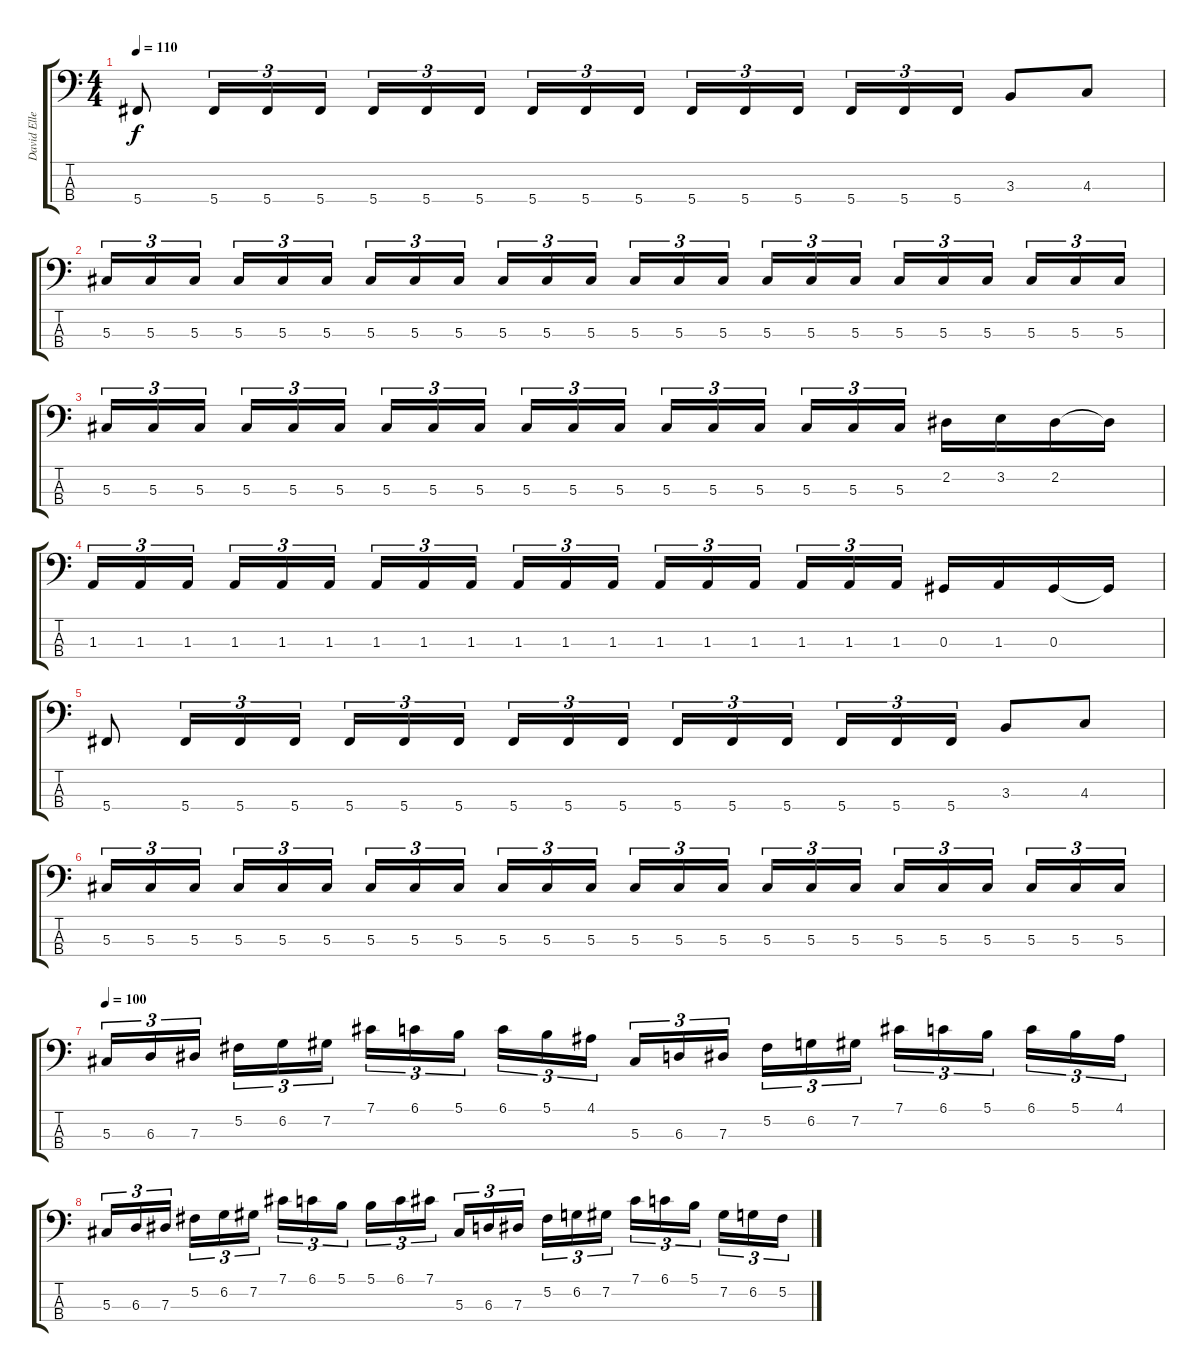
\track ("David Ellefson" "David Elle") {instrument electricbasspick}
\staff {score tabs}
\tuning (Gb2 Db2 Ab1 Db1) {hide}
\ts (4 4)
\tempo 110
\clef f4
\ks c
5.4.8{dy f} 5.4.16{tu (3 2)} 5.4.16{tu (3 2)} 5.4.16{tu (3 2)} 5.4.16{tu (3 2)} 5.4.16{tu (3 2)} 5.4.16{tu (3 2)} 5.4.16{tu (3 2)} 5.4.16{tu (3 2)} 5.4.16{tu (3 2)} 5.4.16{tu (3 2)} 5.4.16{tu (3 2)} 5.4.16{tu (3 2)} 5.4.16{tu (3 2)} 5.4.16{tu (3 2)} 5.4.16{tu (3 2)} 3.3.8 4.3.8 |
5.3.16{tu (3 2)} 5.3.16{tu (3 2)} 5.3.16{tu (3 2)} 5.3.16{tu (3 2)} 5.3.16{tu (3 2)} 5.3.16{tu (3 2)} 5.3.16{tu (3 2)} 5.3.16{tu (3 2)} 5.3.16{tu (3 2)} 5.3.16{tu (3 2)} 5.3.16{tu (3 2)} 5.3.16{tu (3 2)} 5.3.16{tu (3 2)} 5.3.16{tu (3 2)} 5.3.16{tu (3 2)} 5.3.16{tu (3 2)} 5.3.16{tu (3 2)} 5.3.16{tu (3 2)} 5.3.16{tu (3 2)} 5.3.16{tu (3 2)} 5.3.16{tu (3 2)} 5.3.16{tu (3 2)} 5.3.16{tu (3 2)} 5.3.16{tu (3 2)} |
5.3.16{tu (3 2)} 5.3.16{tu (3 2)} 5.3.16{tu (3 2)} 5.3.16{tu (3 2)} 5.3.16{tu (3 2)} 5.3.16{tu (3 2)} 5.3.16{tu (3 2)} 5.3.16{tu (3 2)} 5.3.16{tu (3 2)} 5.3.16{tu (3 2)} 5.3.16{tu (3 2)} 5.3.16{tu (3 2)} 5.3.16{tu (3 2)} 5.3.16{tu (3 2)} 5.3.16{tu (3 2)} 5.3.16{tu (3 2)} 5.3.16{tu (3 2)} 5.3.16{tu (3 2)} 2.2.16 3.2.16 2.2.16 2.2{t}.16 |
1.3.16{tu (3 2)} 1.3.16{tu (3 2)} 1.3.16{tu (3 2)} 1.3.16{tu (3 2)} 1.3.16{tu (3 2)} 1.3.16{tu (3 2)} 1.3.16{tu (3 2)} 1.3.16{tu (3 2)} 1.3.16{tu (3 2)} 1.3.16{tu (3 2)} 1.3.16{tu (3 2)} 1.3.16{tu (3 2)} 1.3.16{tu (3 2)} 1.3.16{tu (3 2)} 1.3.16{tu (3 2)} 1.3.16{tu (3 2)} 1.3.16{tu (3 2)} 1.3.16{tu (3 2)} 0.3.16 1.3.16 0.3.16 0.3{t}.16 |
5.4.8 5.4.16{tu (3 2)} 5.4.16{tu (3 2)} 5.4.16{tu (3 2)} 5.4.16{tu (3 2)} 5.4.16{tu (3 2)} 5.4.16{tu (3 2)} 5.4.16{tu (3 2)} 5.4.16{tu (3 2)} 5.4.16{tu (3 2)} 5.4.16{tu (3 2)} 5.4.16{tu (3 2)} 5.4.16{tu (3 2)} 5.4.16{tu (3 2)} 5.4.16{tu (3 2)} 5.4.16{tu (3 2)} 3.3.8 4.3.8 |
5.3.16{tu (3 2)} 5.3.16{tu (3 2)} 5.3.16{tu (3 2)} 5.3.16{tu (3 2)} 5.3.16{tu (3 2)} 5.3.16{tu (3 2)} 5.3.16{tu (3 2)} 5.3.16{tu (3 2)} 5.3.16{tu (3 2)} 5.3.16{tu (3 2)} 5.3.16{tu (3 2)} 5.3.16{tu (3 2)} 5.3.16{tu (3 2)} 5.3.16{tu (3 2)} 5.3.16{tu (3 2)} 5.3.16{tu (3 2)} 5.3.16{tu (3 2)} 5.3.16{tu (3 2)} 5.3.16{tu (3 2)} 5.3.16{tu (3 2)} 5.3.16{tu (3 2)} 5.3.16{tu (3 2)} 5.3.16{tu (3 2)} 5.3.16{tu (3 2)} |
\tempo 100
5.3.16{tu (3 2)} 6.3.16{tu (3 2)} 7.3.16{tu (3 2)} 5.2.16{tu (3 2)} 6.2.16{tu (3 2)} 7.2.16{tu (3 2)} 7.1.16{tu (3 2)} 6.1.16{tu (3 2)} 5.1.16{tu (3 2)} 6.1.16{tu (3 2)} 5.1.16{tu (3 2)} 4.1.16{tu (3 2)} 5.3.16{tu (3 2)} 6.3.16{tu (3 2)} 7.3.16{tu (3 2)} 5.2.16{tu (3 2)} 6.2.16{tu (3 2)} 7.2.16{tu (3 2)} 7.1.16{tu (3 2)} 6.1.16{tu (3 2)} 5.1.16{tu (3 2)} 6.1.16{tu (3 2)} 5.1.16{tu (3 2)} 4.1.16{tu (3 2)} |
5.3.16{tu (3 2)} 6.3.16{tu (3 2)} 7.3.16{tu (3 2)} 5.2.16{tu (3 2)} 6.2.16{tu (3 2)} 7.2.16{tu (3 2)} 7.1.16{tu (3 2)} 6.1.16{tu (3 2)} 5.1.16{tu (3 2)} 5.1.16{tu (3 2)} 6.1.16{tu (3 2)} 7.1.16{tu (3 2)} 5.3.16{tu (3 2)} 6.3.16{tu (3 2)} 7.3.16{tu (3 2)} 5.2.16{tu (3 2)} 6.2.16{tu (3 2)} 7.2.16{tu (3 2)} 7.1.16{tu (3 2)} 6.1.16{tu (3 2)} 5.1.16{tu (3 2)} 7.2.16{tu (3 2)} 6.2.16{tu (3 2)} 5.2.16{tu (3 2)}
